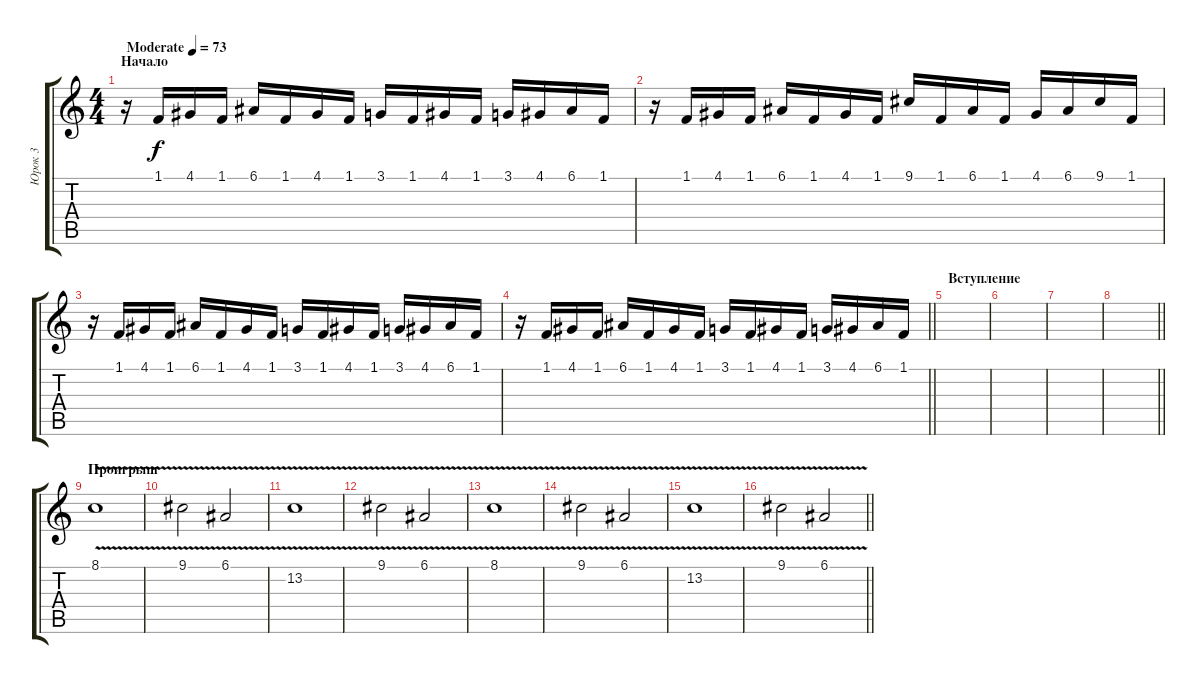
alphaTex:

\track ("Юрок 3" "Юрок 3") {instrument pad4choir}
\staff {score tabs}
\tuning (E4 B3 G3 D3 A2 E2) {hide}
\ts (4 4)
\section ("" "Начало")
\tempo (73 "Moderate")
\clef g2
\ks c
r.16{dy f volume 7 instrument fx5brightness} 1.1.16 4.1.16{balance 0} 1.1.16{balance 8} 6.1.16{balance 16} 1.1.16{balance 8} 4.1.16 1.1.16 3.1.16 1.1.16 4.1.16 1.1.16 3.1.16{balance 0} 4.1.16{balance 8} 6.1.16{balance 16} 1.1.16{balance 0} |
r.16{balance 8} 1.1.16 4.1.16 1.1.16 6.1.16 1.1.16 4.1.16 1.1.16 9.1.16{balance 16} 1.1.16{balance 8} 6.1.16{balance 0} 1.1.16{balance 8} 4.1.16 6.1.16{balance 0} 9.1.16{balance 16} 1.1.16{balance 8} |
r.16 1.1.16 4.1.16 1.1.16 6.1.16 1.1.16 4.1.16 1.1.16 3.1.16 1.1.16 4.1.16 1.1.16 3.1.16 4.1.16 6.1.16 1.1.16 |
\barLineRight lightlight
r.16 1.1.16 4.1.16 1.1.16 6.1.16 1.1.16 4.1.16 1.1.16 3.1.16 1.1.16 4.1.16 1.1.16 3.1.16 4.1.16 6.1.16 1.1.16 |
\section ("" "Вступление")
|
|
|
\barLineRight lightlight
|
\section ("" "Проигрыш")
8.1{v}.1{volume 13 instrument pad4choir} |
9.1{v}.2 6.1{v}.2 |
13.2{v}.1 |
9.1{v}.2 6.1{v}.2 |
8.1{v}.1 |
9.1{v}.2 6.1{v}.2 |
13.2{v}.1 |
\barLineRight lightlight
9.1{v}.2 6.1{v}.2
